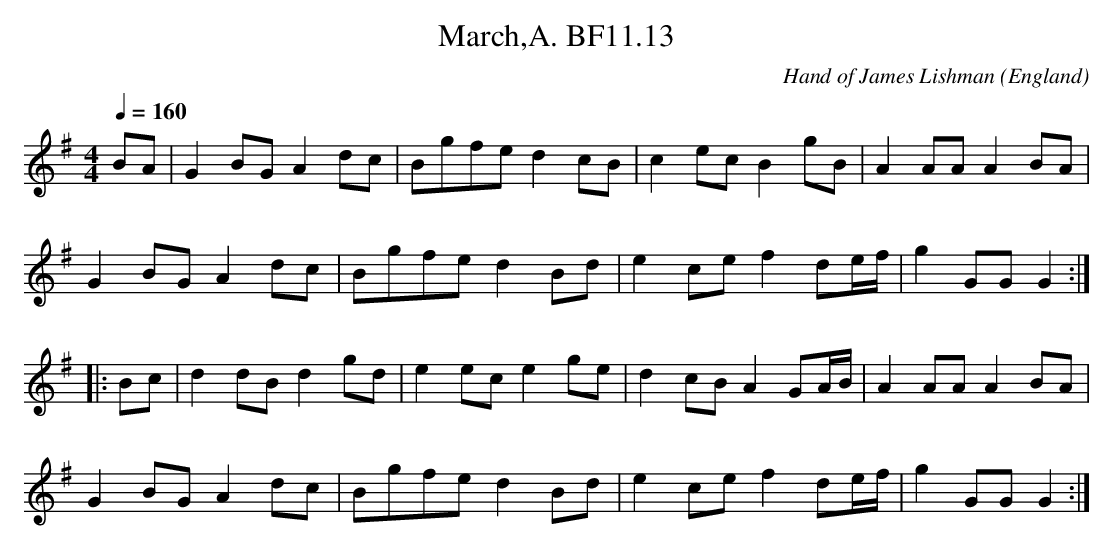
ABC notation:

X:1
T:March,A. BF11.13
C:Hand of James Lishman
M:4/4
O:England
Q:1/4=160
K:G
BA|G2BGA2dc|Bgfed2cB|c2ecB2gB|A2AAA2BA|!
G2BGA2dc|Bgfed2Bd|e2cef2de/f/|g2GGG2:|!
|:Bc|d2dBd2gd|e2ece2ge|d2cBA2GA/B/|A2AAA2BA|!
G2BGA2dc|Bgfe d2Bd|e2cef2de/f/|g2GGG2:|
